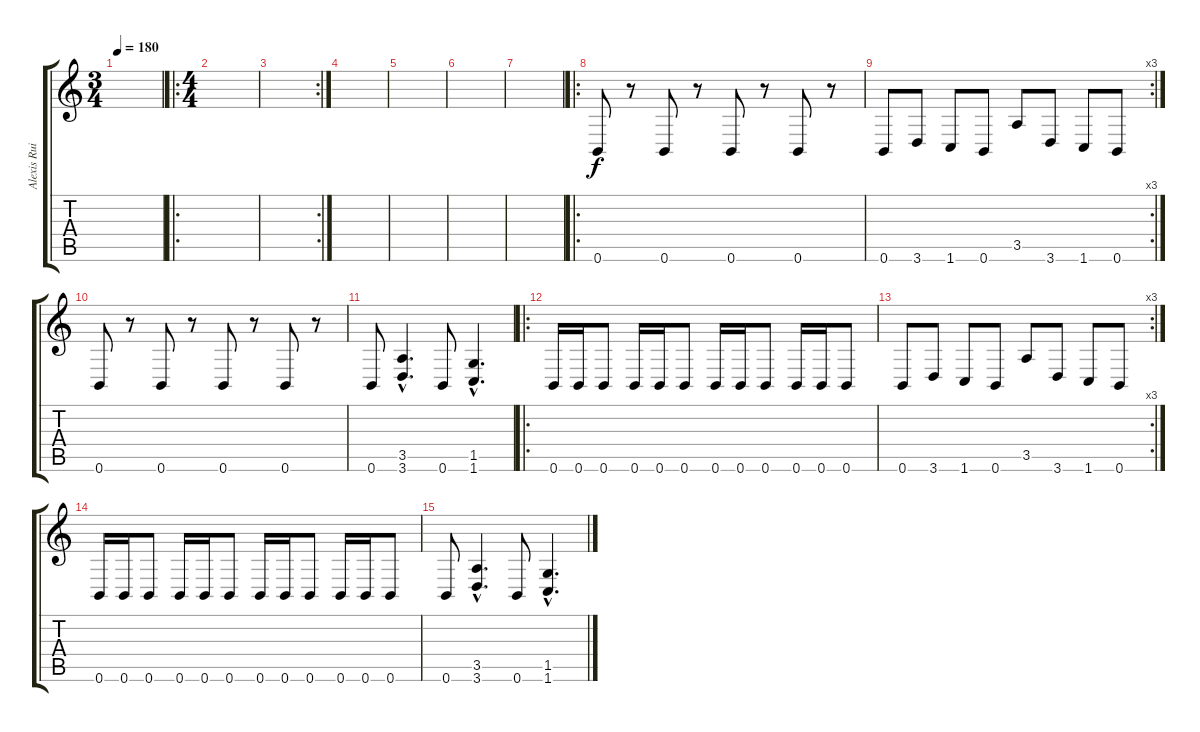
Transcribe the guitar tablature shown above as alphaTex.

\track ("Alexis Ruiz (Guitarra)" "Alexis Rui") {instrument distortionguitar}
\staff {score tabs}
\tuning (Db4 Ab3 E3 B2 Gb2 B1) {hide}
\ts (3 4)
\tempo 180
\clef g2
\ks c
|
\ro
\ts (4 4)
|
\rc 2
|
|
|
|
|
\ro
0.6.8 r.8 0.6.8 r.8 0.6.8 r.8 0.6.8 r.8 |
\rc 3
0.6.8 3.6.8 1.6.8 0.6.8 3.5.8 3.6.8 1.6.8 0.6.8 |
0.6.8 r.8 0.6.8 r.8 0.6.8 r.8 0.6.8 r.8 |
0.6.8 (3.5{hac} 3.6{hac}).4{d} 0.6.8 (1.5{hac} 1.6{hac}).4{d} |
\ro
0.6.16 0.6.16 0.6.8 0.6.16 0.6.16 0.6.8 0.6.16 0.6.16 0.6.8 0.6.16 0.6.16 0.6.8 |
\rc 3
0.6.8 3.6.8 1.6.8 0.6.8 3.5.8 3.6.8 1.6.8 0.6.8 |
0.6.16 0.6.16 0.6.8 0.6.16 0.6.16 0.6.8 0.6.16 0.6.16 0.6.8 0.6.16 0.6.16 0.6.8 |
0.6.8 (3.5{hac} 3.6{hac}).4{d} 0.6.8 (1.5{hac} 1.6{hac}).4{d}
